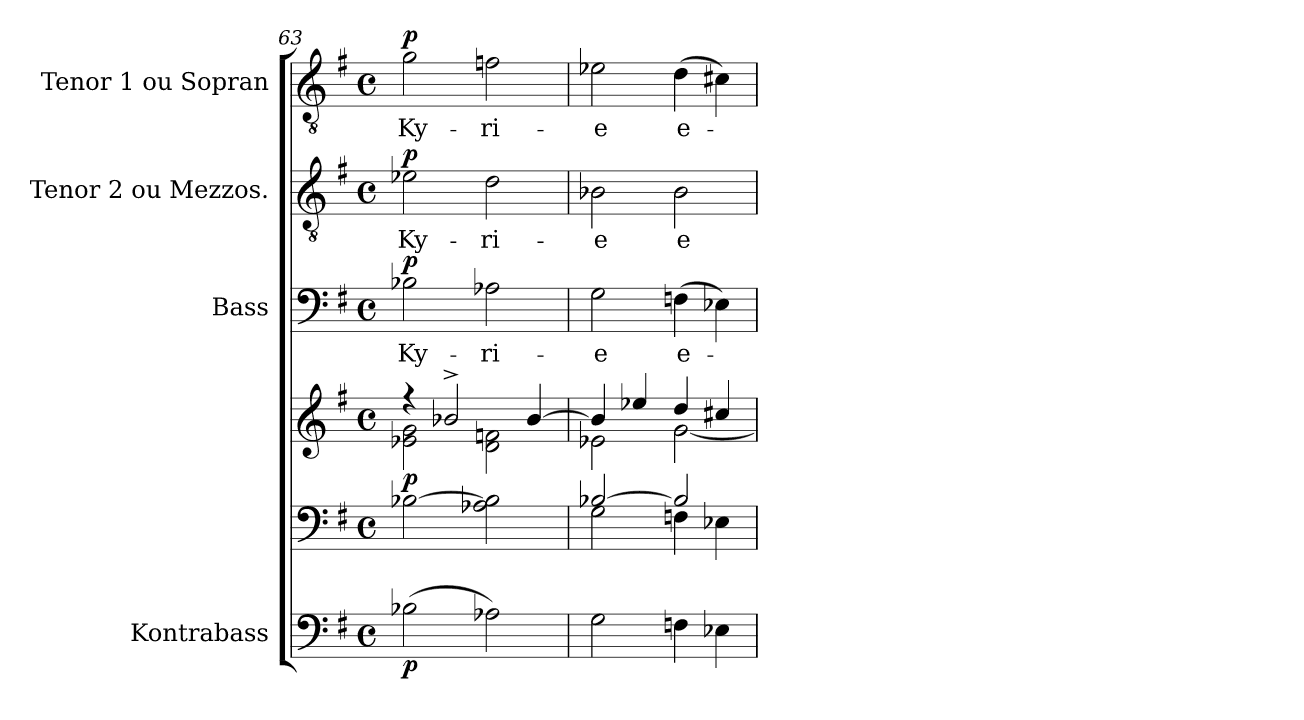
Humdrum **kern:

**kern	**dynam	**kern	**kern	**dynam	**kern	**text	**dynam	**kern	**text	**dynam	**kern	**text	**dynam
*part5	*part5	*part4	*part4	*part4	*part3	*part3	*part3	*part2	*part2	*part2	*part1	*part1	*part1
*staff6	*staff6	*staff5	*staff4	*staff4/5	*staff3	*staff3	*staff3	*staff2	*staff2	*staff2	*staff1	*staff1	*staff1
*I"Kontrabass	*	*	*	*	*I"Bass	*	*	*I"Tenor 2 ou Mezzos.	*	*	*I"Tenor 1 ou Sopran	*	*
*I'Kb.	*	*	*	*	*	*	*	*	*	*	*	*	*
*clefF4	*	*clefF4	*clefG2	*	*clefF4	*	*	*clefGv2	*	*	*clefGv2	*	*
*ITrd7c12	*	*	*	*	*	*	*	*	*	*	*	*	*
*k[f#]	*	*k[f#]	*k[f#]	*	*k[f#]	*	*	*k[f#]	*	*	*k[f#]	*	*
*G:	*	*G:	*G:	*	*G:	*	*	*G:	*	*	*G:	*	*
*M4/4	*	*M4/4	*M4/4	*	*M4/4	*	*	*M4/4	*	*	*M4/4	*	*
*met(c)	*	*met(c)	*met(c)	*	*met(c)	*	*	*met(c)	*	*	*met(c)	*	*
=63	=63	=63	=63	=63	=63	=63	=63	=63	=63	=63	=63	=63	=63
*	*	*	*^	*	*	*	*	*	*	*	*	*	*
!	!LO:DY:b	!	!	!	!LO:DY:b	!	!LO:LY:b	!LO:DY:a	!	!LO:LY:b	!LO:DY:a	!	!LO:LY:b	!LO:DY:a
(>2BB-X\	p	[2B-X\	4ree	2e-X\ 2g\	p	2B-X\	Ky-	p	2e-X\	Ky-	p	2g\	Ky-	p
.	.	.	2b-X^>/	.	.	.	.	.	.	.	.	.	.	.
!	!	!	!	!	!	!	!LO:LY:b	!	!	!LO:LY:b	!	!	!LO:LY:b	!
2AA-X\)	.	2A-X\ 2B-\]	.	2d\ 2fn\	.	2A-X\	-ri-	.	2d\	-ri-	.	2fn\	-ri-	.
.	.	.	[>4b-/	.	.	.	.	.	.	.	.	.	.	.
=64	=64	=64	=64	=64	=64	=64	=64	=64	=64	=64	=64	=64	=64	=64
*	*	*^	*	*	*	*	*	*	*	*	*	*	*	*
!	!	!	!	!	!	!	!	!LO:LY:b	!	!	!LO:LY:b	!	!	!LO:LY:b	!
2GG\	.	[>2B-X/	2G\	4b-/]	2e-X\	.	2G\	-e	.	2B-X\	-e	.	2e-X\	-e	.
.	.	.	.	4ee-X/	.	.	.	.	.	.	.	.	.	.	.
!	!	!	!	!	!	!	!	!LO:LY:b	!	!	!LO:LY:b	!	!	!LO:LY:b	!
4FFn\	.	2B-/]	4Fn\	4dd/	[<2g\	.	(>4Fn\	e-	.	2B-\	e-	.	(>4d\	e-	.
4EE-X\	.	.	4E-X\	4cc#X/	.	.	4E-X\)	.	.	.	.	.	4c#X\)	.	.
*	*	*v	*v	*	*	*	*	*	*	*	*	*	*	*	*
*	*	*	*v	*v	*	*	*	*	*	*	*	*	*	*
=	=	=	=	=	=	=	=	=	=	=	=	=	=
*-	*-	*-	*-	*-	*-	*-	*-	*-	*-	*-	*-	*-	*-
